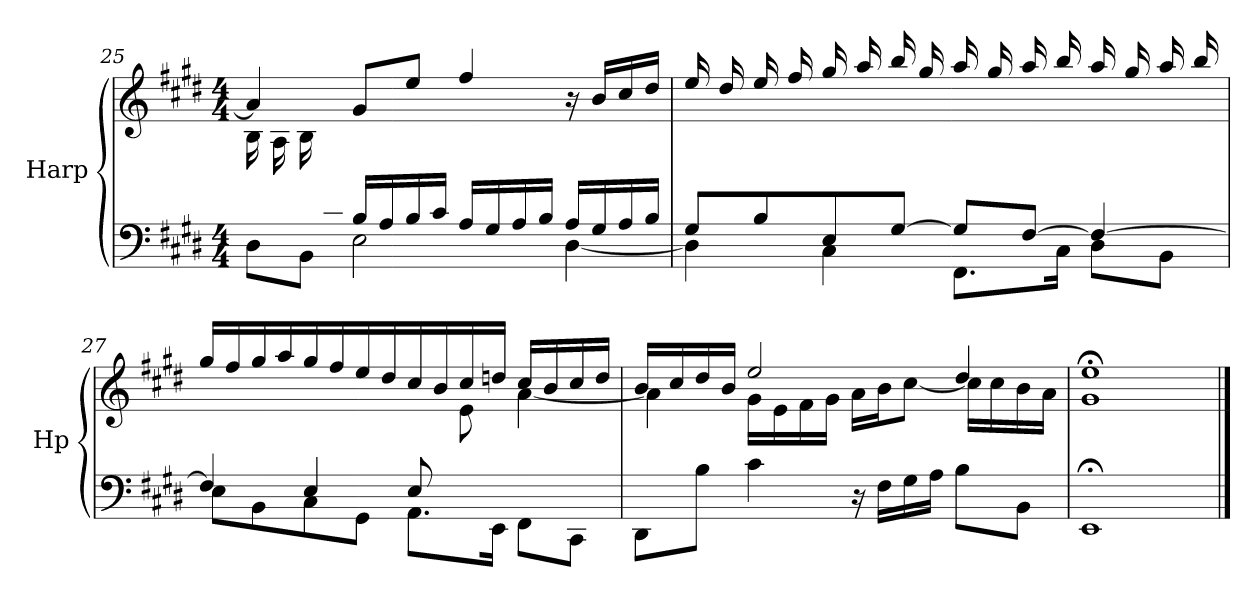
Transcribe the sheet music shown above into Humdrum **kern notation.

**kern	**kern
*part1	*part1
*staff2	*staff1
*I"Harp	*
*I'Hp	*
*clefF4	*clefG2
*k[f#c#g#d#]	*k[f#c#g#d#]
*M4/4	*M4/4
=25	=25
*^	*^
8.ryy	8D#\L	4a/]	16B\LL
.	.	.	16A\
.	8BB\J	.	16B\
16c#/JJ	.	.	2ryy
16B/LL	2E\	8g#/L	.
16A/	.	.	.
16B/	.	8ee/J	.
16c#/JJ	.	.	.
16A/LL	.	4ff#/	.
16G#/	.	.	.
16A/	.	.	.
16B/JJ	.	.	4ryy
16A/LL	[4D#\	16r	.
16G#/	.	16b/LL	.
16A/	.	16cc#/	.
16B/JJ	.	16dd#/JJ	16ryy
*	*	*v	*v
!!LO:LB:g=z
=26	=26	=26
8G#/L	4D#\]	16ee/LL
.	.	16dd#/
8B/	.	16ee/
.	.	16ff#/JJ
8E/	4C#\	16gg#/LL
.	.	16aa/
[8G#/J	.	16bb/
.	.	16gg#/JJ
8G#/L]	8.FF#\L	16aa/LL
.	.	16gg#/
[8F#/J	.	16aa/
.	16C#\Jk	16bb/JJ
4F#/_	8D#\L	16aa/LL
.	.	16gg#/
.	8BB\J	16aa/
.	.	16bb/JJ
=27	=27	=27
*	*	*^
4F#/]	8E\L	16gg#/LL	8ryy
.	.	16ff#/	.
*	*	*v	*v
.	8BB\	16gg#/
.	.	16aa/JJ
4E/	8C#\	16gg#/LL
.	.	16ff#/
.	8GG#\J	16ee/
.	.	16dd#/JJ
8E/L	8.AA\L	16cc#/LL
.	.	16b/
*	*	*^
4.ryy	.	16cc#/	8e\J
.	16EE\Jk	16ddn/JJ	.
.	8FF#\L	16cc#/LL	[4a\
.	.	16b/	.
.	8CC#\J	16cc#/	.
.	.	16dd/JJ	.
*v	*v	*	*
!!LO:LB:g=z	!!
=28	=28	=28
8DD#\L	16b/LL	4a\]
.	16cc#/	.
8B\J	16dd#/	.
.	16b/JJ	.
4c#\	2ee/	16g#\LL
.	.	16e\
.	.	16f#\
.	.	16g#\JJ
16r	.	16a\LL
16F#\LL	.	16b\J
16G#\	.	[8cc#\J
16A\JJ	.	.
8B\L	4dd#/	16cc#\LL]
.	.	16cc#\
8BB\J	.	16b\
.	.	16a\JJ
=29	=29	=29
1EE;<	1ee;<	1g#
*	*v	*v
==	==
*-	*-
